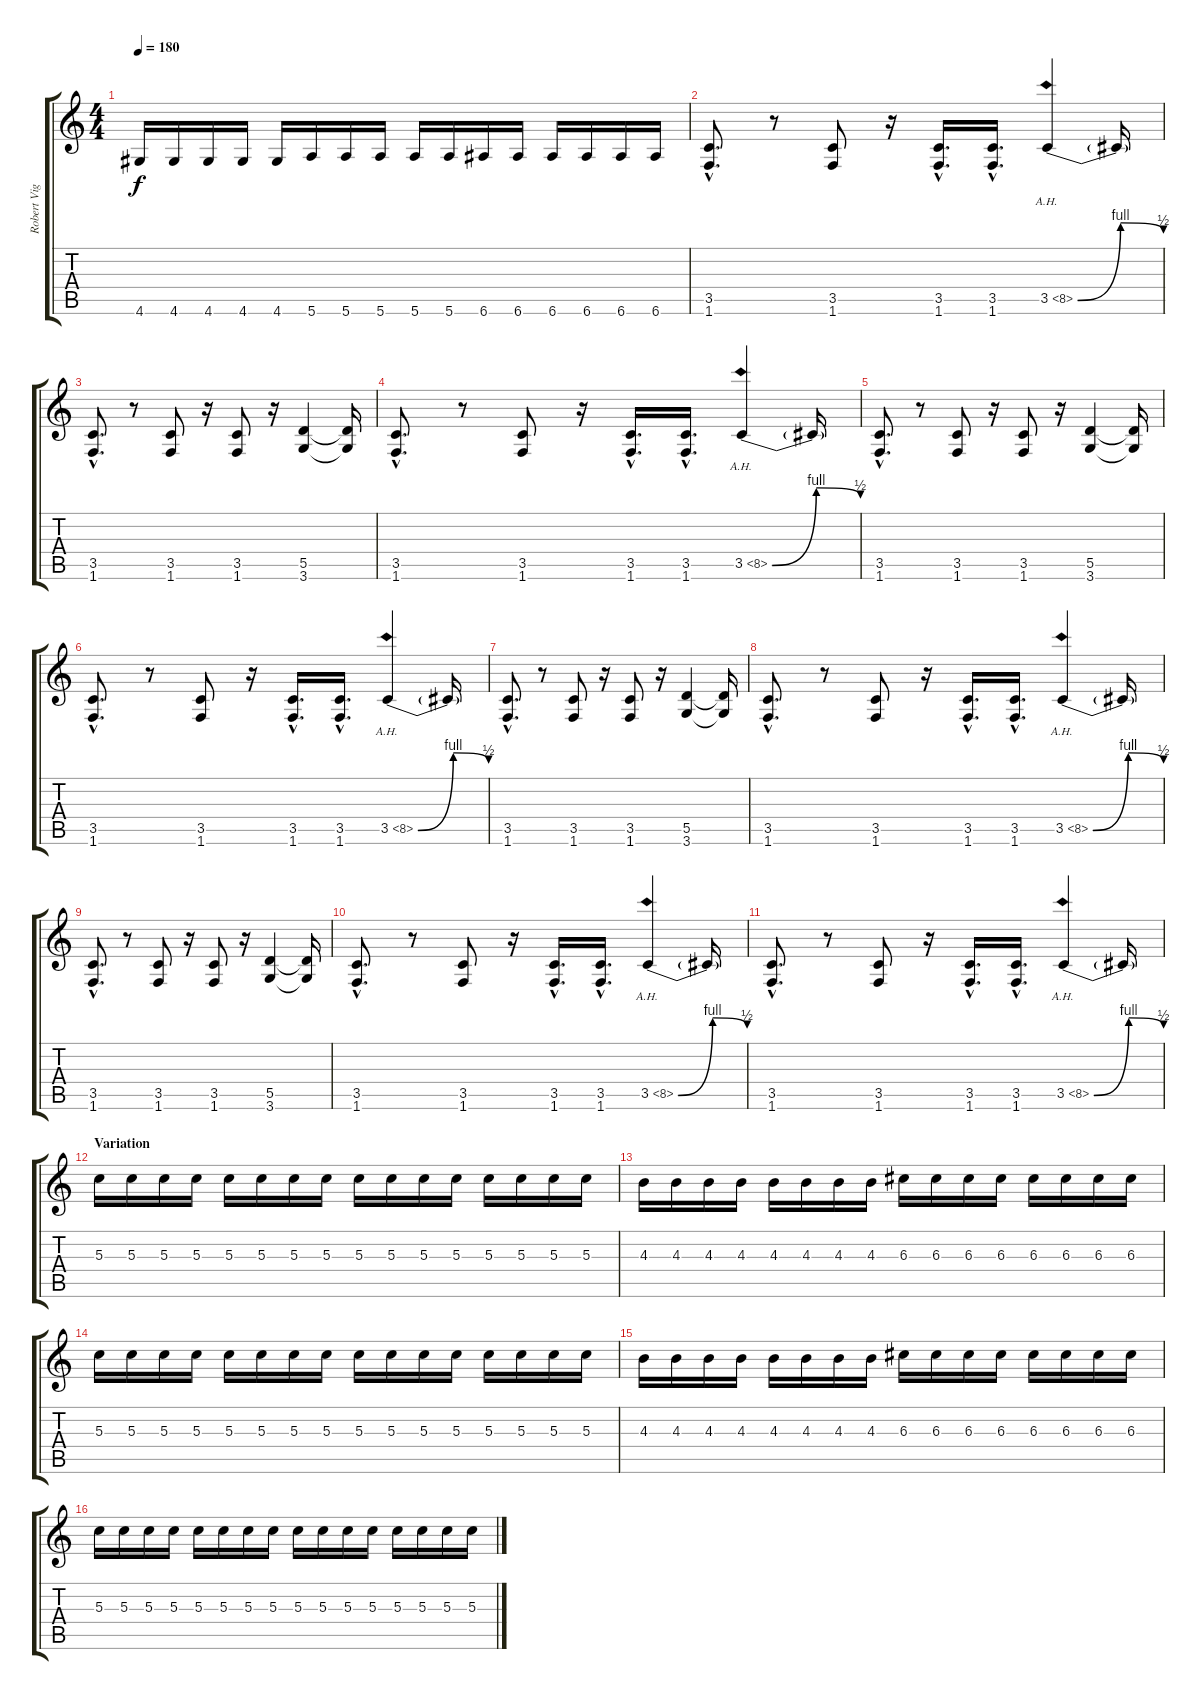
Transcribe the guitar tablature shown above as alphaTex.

\track ("Robert Vigna" "Robert Vig") {instrument distortionguitar}
\staff {score tabs}
\tuning (E4 B3 G3 D3 A2 E2) {hide}
\ts (4 4)
\tempo 180
\clef g2
\ks c
4.6.16{dy f} 4.6.16 4.6.16 4.6.16 4.6.16 5.6.16 5.6.16 5.6.16 5.6.16 5.6.16 6.6.16 6.6.16 6.6.16 6.6.16 6.6.16 6.6.16 |
(3.5{hac} 1.6{hac}).8{d} r.8 (3.5 1.6).8 r.16 (3.5{hac} 1.6{hac}).16{d} (3.5{hac} 1.6{hac}).16{d} 3.5{be (bendrelease 0 0 30 4 30 4 60 2) ah 5}.4 3.5{t}.16 |
(3.5{hac} 1.6{hac}).8{d} r.8 (3.5 1.6).8 r.16 (3.5 1.6).8 r.16 (5.5 3.6).4 (5.5{t} 3.6{t}).16 |
(3.5{hac} 1.6{hac}).8{d} r.8 (3.5 1.6).8 r.16 (3.5{hac} 1.6{hac}).16{d} (3.5{hac} 1.6{hac}).16{d} 3.5{be (bendrelease 0 0 30 4 30 4 60 2) ah 5}.4 3.5{t}.16 |
(3.5{hac} 1.6{hac}).8{d} r.8 (3.5 1.6).8 r.16 (3.5 1.6).8 r.16 (5.5 3.6).4 (5.5{t} 3.6{t}).16 |
(3.5{hac} 1.6{hac}).8{d} r.8 (3.5 1.6).8 r.16 (3.5{hac} 1.6{hac}).16{d} (3.5{hac} 1.6{hac}).16{d} 3.5{be (bendrelease 0 0 30 4 30 4 60 2) ah 5}.4 3.5{t}.16 |
(3.5{hac} 1.6{hac}).8{d} r.8 (3.5 1.6).8 r.16 (3.5 1.6).8 r.16 (5.5 3.6).4 (5.5{t} 3.6{t}).16 |
(3.5{hac} 1.6{hac}).8{d} r.8 (3.5 1.6).8 r.16 (3.5{hac} 1.6{hac}).16{d} (3.5{hac} 1.6{hac}).16{d} 3.5{be (bendrelease 0 0 30 4 30 4 60 2) ah 5}.4 3.5{t}.16 |
(3.5{hac} 1.6{hac}).8{d} r.8 (3.5 1.6).8 r.16 (3.5 1.6).8 r.16 (5.5 3.6).4 (5.5{t} 3.6{t}).16 |
(3.5{hac} 1.6{hac}).8{d} r.8 (3.5 1.6).8 r.16 (3.5{hac} 1.6{hac}).16{d} (3.5{hac} 1.6{hac}).16{d} 3.5{be (bendrelease 0 0 30 4 30 4 60 2) ah 5}.4 3.5{t}.16 |
(3.5{hac} 1.6{hac}).8{d} r.8 (3.5 1.6).8 r.16 (3.5{hac} 1.6{hac}).16{d} (3.5{hac} 1.6{hac}).16{d} 3.5{be (bendrelease 0 0 30 4 30 4 60 2) ah 5}.4 3.5{t}.16 |
\section ("" "Variation")
5.3.16 5.3.16 5.3.16 5.3.16 5.3.16 5.3.16 5.3.16 5.3.16 5.3.16 5.3.16 5.3.16 5.3.16 5.3.16 5.3.16 5.3.16 5.3.16 |
4.3.16 4.3.16 4.3.16 4.3.16 4.3.16 4.3.16 4.3.16 4.3.16 6.3.16 6.3.16 6.3.16 6.3.16 6.3.16 6.3.16 6.3.16 6.3.16 |
5.3.16 5.3.16 5.3.16 5.3.16 5.3.16 5.3.16 5.3.16 5.3.16 5.3.16 5.3.16 5.3.16 5.3.16 5.3.16 5.3.16 5.3.16 5.3.16 |
4.3.16 4.3.16 4.3.16 4.3.16 4.3.16 4.3.16 4.3.16 4.3.16 6.3.16 6.3.16 6.3.16 6.3.16 6.3.16 6.3.16 6.3.16 6.3.16 |
5.3.16 5.3.16 5.3.16 5.3.16 5.3.16 5.3.16 5.3.16 5.3.16 5.3.16 5.3.16 5.3.16 5.3.16 5.3.16 5.3.16 5.3.16 5.3.16
